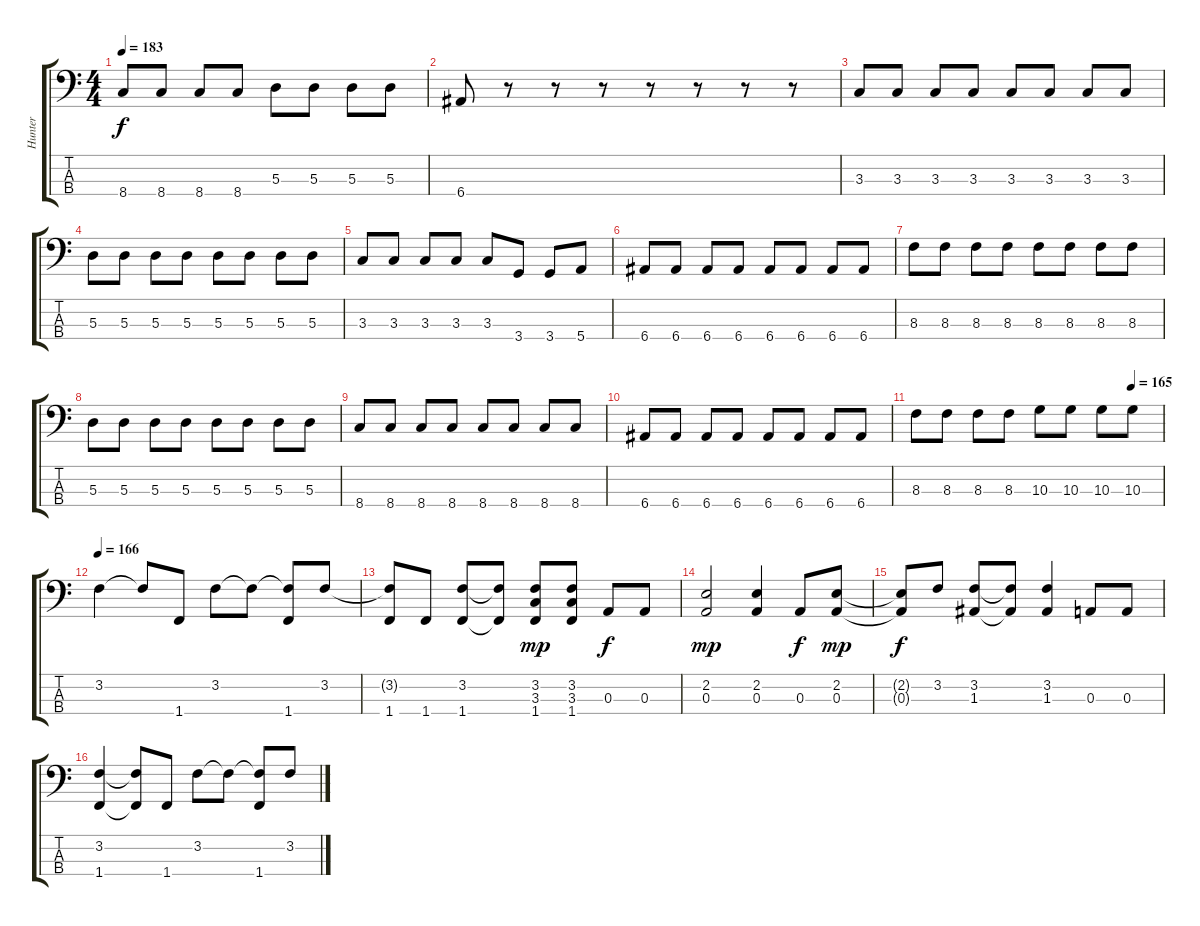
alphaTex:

\track ("Hunter" "Hunter") {instrument electricbasspick}
\staff {score tabs}
\tuning (G2 D2 A1 E1) {hide}
\ts (4 4)
\tempo 183
\clef f4
\ks c
8.4.8{dy f} 8.4.8 8.4.8 8.4.8 5.3.8 5.3.8 5.3.8 5.3.8 |
6.4.8 r.8 r.8 r.8 r.8 r.8 r.8 r.8 |
3.3.8 3.3.8 3.3.8 3.3.8 3.3.8 3.3.8 3.3.8 3.3.8 |
5.3.8 5.3.8 5.3.8 5.3.8 5.3.8 5.3.8 5.3.8 5.3.8 |
3.3.8 3.3.8 3.3.8 3.3.8 3.3.8 3.4.8 3.4.8 5.4.8 |
6.4.8 6.4.8 6.4.8 6.4.8 6.4.8 6.4.8 6.4.8 6.4.8 |
8.3.8 8.3.8 8.3.8 8.3.8 8.3.8 8.3.8 8.3.8 8.3.8 |
5.3.8 5.3.8 5.3.8 5.3.8 5.3.8 5.3.8 5.3.8 5.3.8 |
8.4.8 8.4.8 8.4.8 8.4.8 8.4.8 8.4.8 8.4.8 8.4.8 |
6.4.8 6.4.8 6.4.8 6.4.8 6.4.8 6.4.8 6.4.8 6.4.8 |
\tempo (165 0.875)
8.3.8 8.3.8 8.3.8 8.3.8 10.3.8 10.3.8 10.3.8 10.3.8 |
\tempo 166
3.2.4 3.2{t}.8 1.4.8 3.2.8 3.2{t}.8 (3.2{t} 1.4).8 3.2.8 |
(3.2{t} 1.4).8 1.4.8 (3.2 1.4).8 (3.2{t} 1.4{t}).8 (3.2 3.3 1.4).8{dy mp} (3.2 3.3 1.4).8 0.3.8{dy f} 0.3.8 |
(2.2 0.3).2{dy mp} (2.2 0.3).4 0.3.8{dy f} (2.2 0.3).8{dy mp} |
(2.2{t} 0.3{t}).8{dy f} 3.2.8 (3.2 1.3).8 (3.2{t} 1.3{t}).8 (3.2 1.3).4 0.3.8 0.3.8 |
(3.2 1.4).4 (3.2{t} 1.4{t}).8 1.4.8 3.2.8 3.2{t}.8 (3.2{t} 1.4).8 3.2.8
